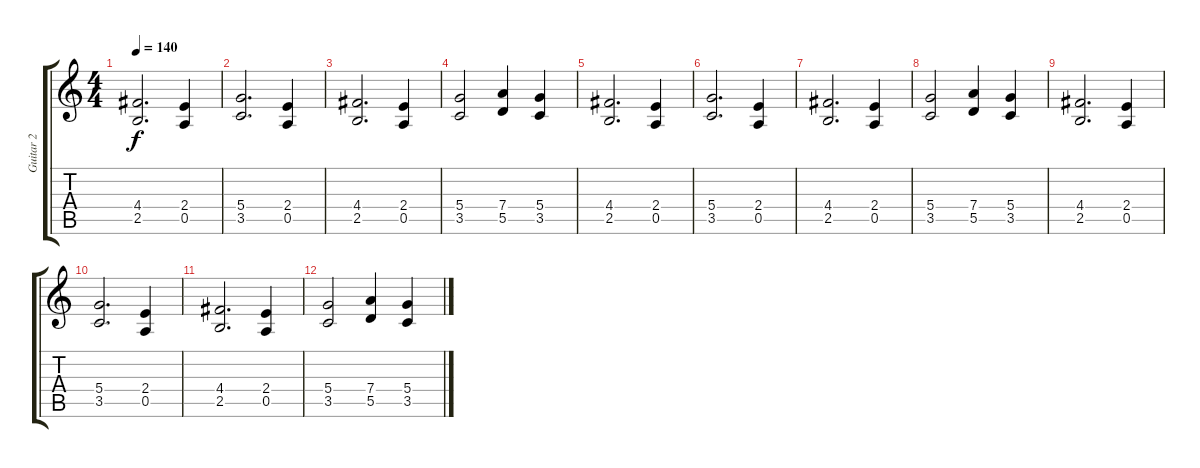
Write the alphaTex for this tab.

\track ("Guitar 2" "Guitar 2") {instrument distortionguitar}
\staff {score tabs}
\tuning (E4 B3 G3 D3 A2 E2) {hide}
\ts (4 4)
\tempo 140
\clef g2
\ks c
(4.4 2.5).2{d dy f} (2.4 0.5).4 |
(5.4 3.5).2{d} (2.4 0.5).4 |
(4.4 2.5).2{d} (2.4 0.5).4 |
(5.4 3.5).2 (7.4 5.5).4 (5.4 3.5).4 |
(4.4 2.5).2{d} (2.4 0.5).4 |
(5.4 3.5).2{d} (2.4 0.5).4 |
(4.4 2.5).2{d} (2.4 0.5).4 |
(5.4 3.5).2 (7.4 5.5).4 (5.4 3.5).4 |
(4.4 2.5).2{d} (2.4 0.5).4 |
(5.4 3.5).2{d} (2.4 0.5).4 |
(4.4 2.5).2{d} (2.4 0.5).4 |
(5.4 3.5).2 (7.4 5.5).4 (5.4 3.5).4
